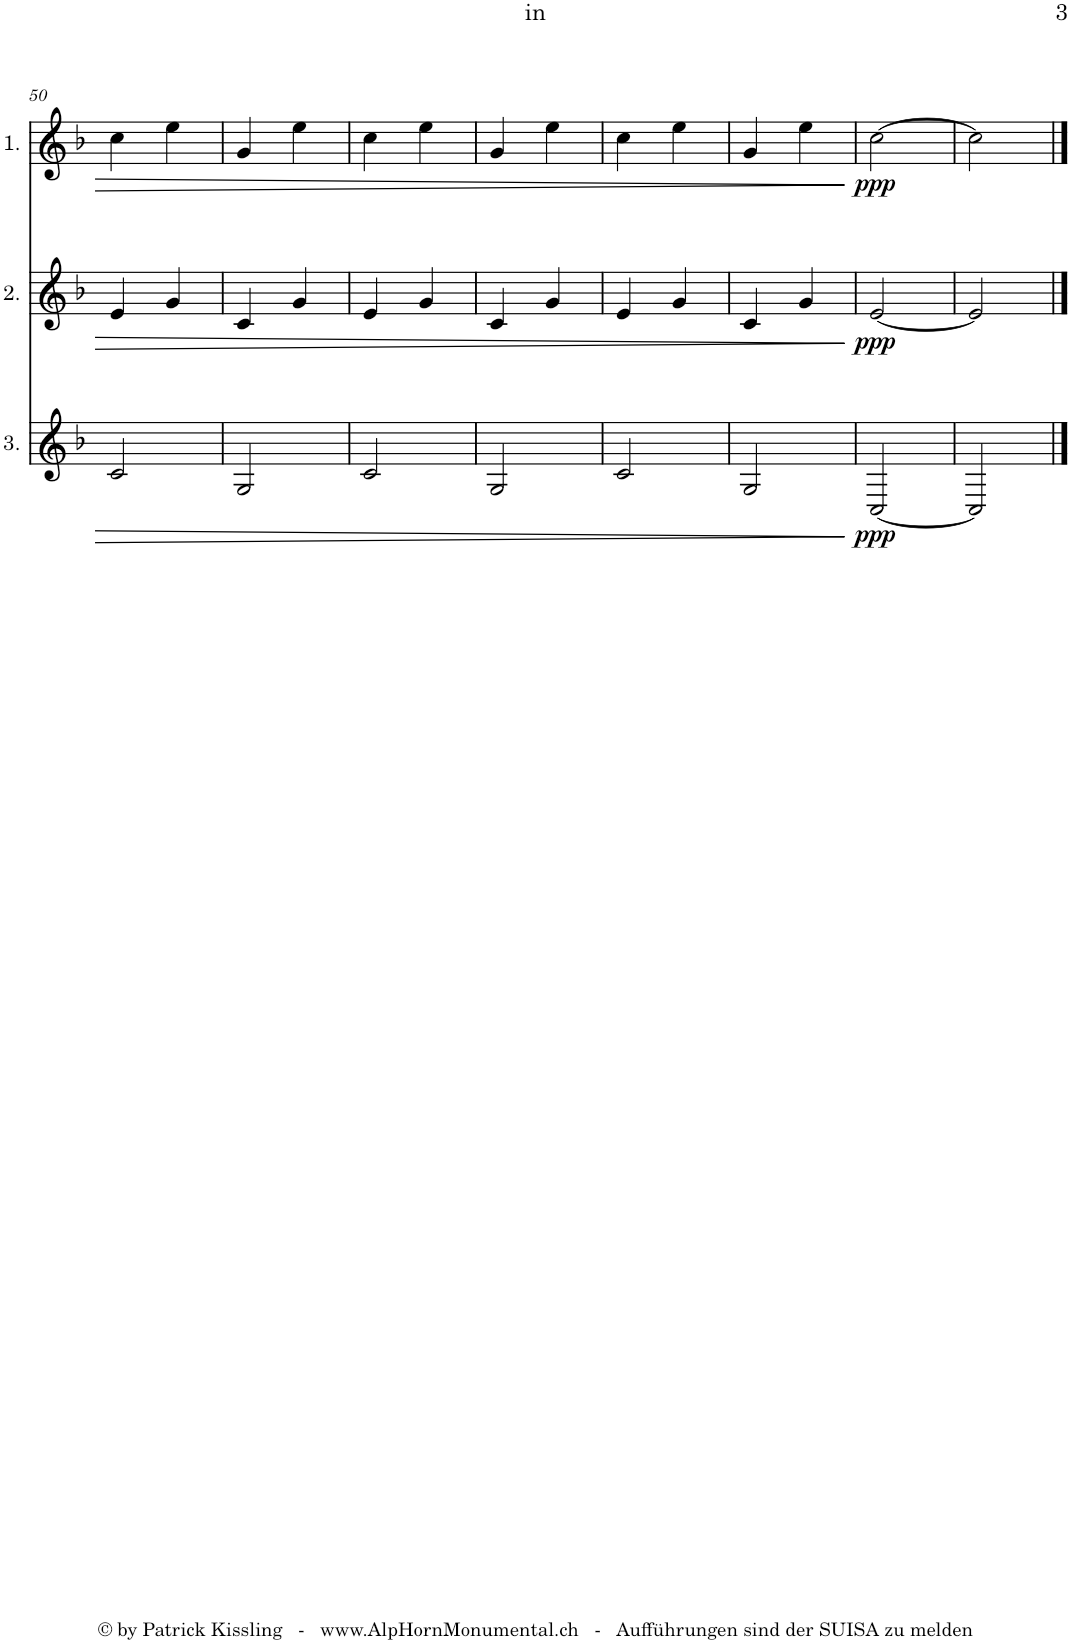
**kern	**dynam	**kern	**dynam	**kern	**dynam
*part3	*part3	*part2	*part2	*part1	*part1
*staff3	*staff3	*staff2	*staff2	*staff1	*staff1
*I"3.	*	*I"2.	*	*I"1.	*
!!LO:PB:g=z
*clefG2	*	*clefG2	*	*clefG2	*
*Trd4c7	*	*Trd4c7	*	*Trd4c7	*
*k[b-]	*	*k[b-]	*	*k[b-]	*
*M2/4	*	*M2/4	*	*M2/4	*
=50	=50	=50	=50	=50	=50
2c/	.	4e/	.	4cc\	.
.	.	4g/	.	4ee\	.
=51	=51	=51	=51	=51	=51
2G/	.	4c/	.	4g/	.
.	.	4g/	.	4ee\	.
=52	=52	=52	=52	=52	=52
2c/	.	4e/	.	4cc\	.
.	.	4g/	.	4ee\	.
=53	=53	=53	=53	=53	=53
2G/	.	4c/	.	4g/	.
.	.	4g/	.	4ee\	.
=54	=54	=54	=54	=54	=54
2c/	.	4e/	.	4cc\	.
.	.	4g/	.	4ee\	.
=55	=55	=55	=55	=55	=55
2G/	.	4c/	.	4g/	.
.	.	4g/	.	4ee\	.
=56	=56	=56	=56	=56	=56
!	!LO:DY:b	!	!LO:DY:b	!	!LO:DY:b
[2C/	ppp	[2e/	ppp	[2cc\	ppp
=57	=57	=57	=57	=57	=57
2C/]	.	2e/]	.	2cc\]	.
==	==	==	==	==	==
*-	*-	*-	*-	*-	*-
